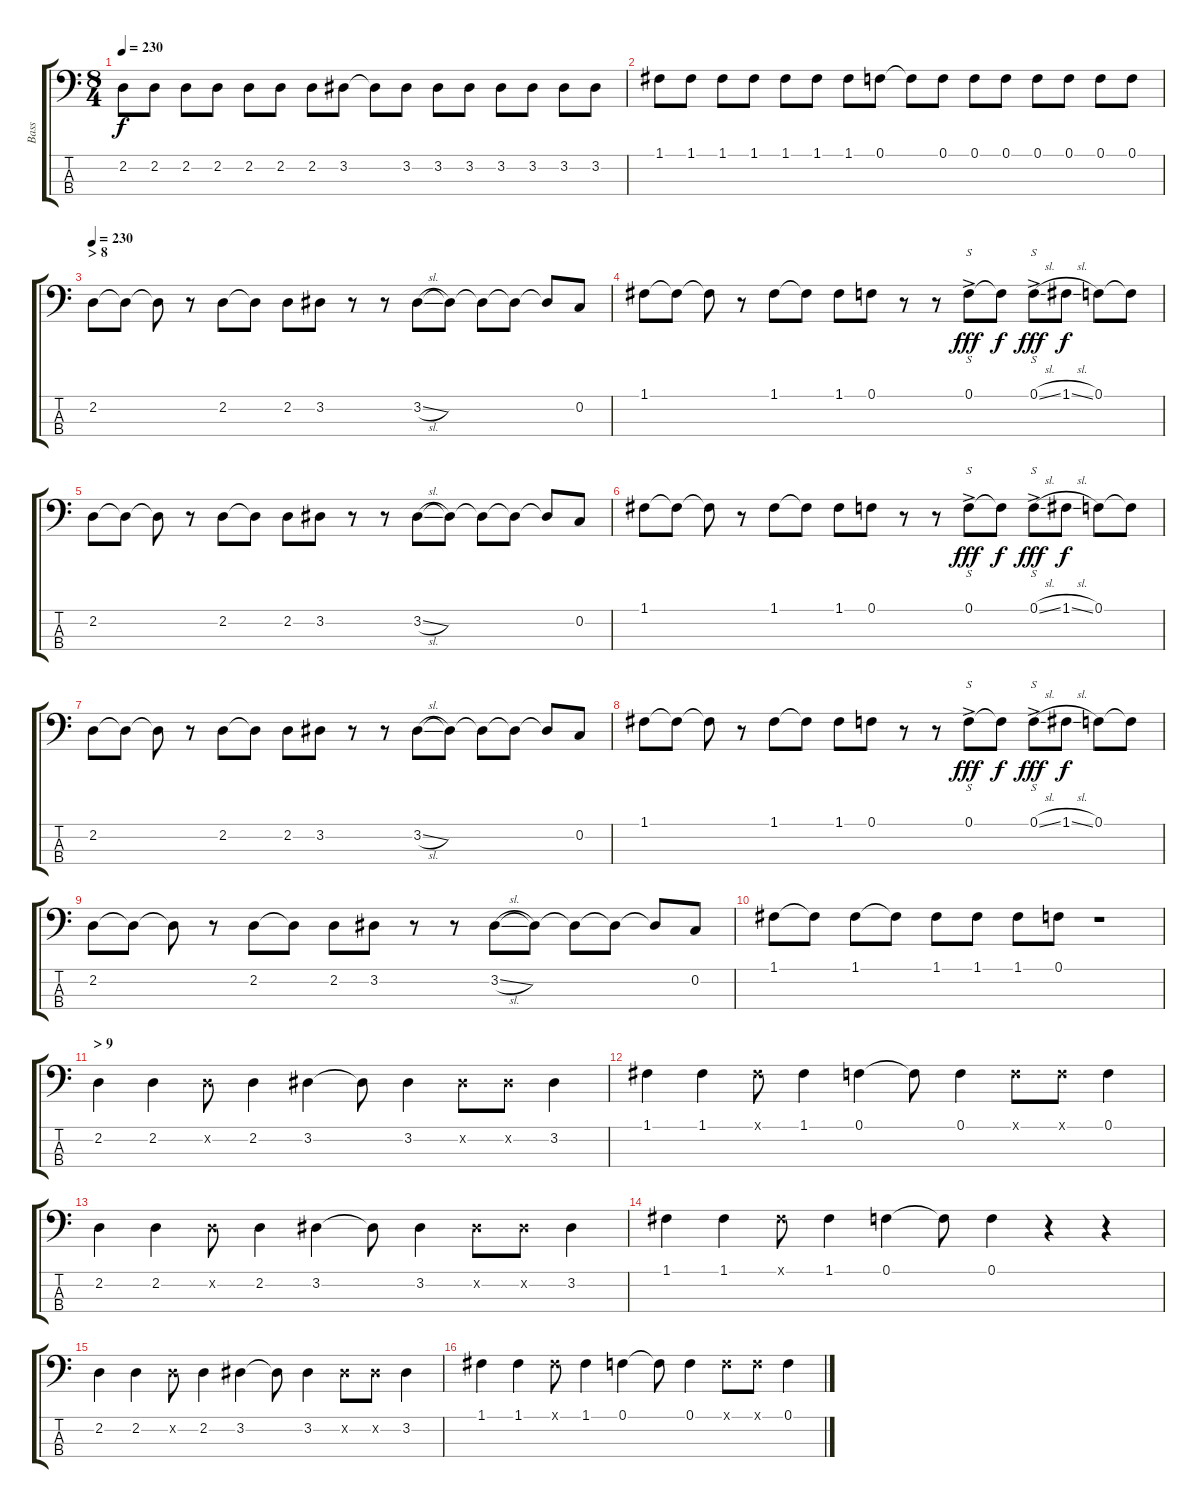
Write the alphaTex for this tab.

\track ("Bass" "Bass") {instrument electricbassfinger}
\staff {score tabs}
\tuning (F2 C2 G1 C1) {hide}
\ts (8 4)
\tempo 230
\clef f4
\ks c
2.2.8{dy f} 2.2.8 2.2.8 2.2.8 2.2.8 2.2.8 2.2.8 3.2.8 3.2{t}.8 3.2.8 3.2.8 3.2.8 3.2.8 3.2.8 3.2.8 3.2.8 |
1.1.8 1.1.8 1.1.8 1.1.8 1.1.8 1.1.8 1.1.8 0.1.8 0.1{t}.8 0.1.8 0.1.8 0.1.8 0.1.8 0.1.8 0.1.8 0.1.8 |
\section ("" "> 8")
\tempo 230
2.2.8 2.2{t}.8 2.2{t}.8 r.8 2.2.8 2.2{t}.8 2.2.8 3.2.8 r.8 r.8 3.2{sl}.8 3.2{t}.8 3.2{t}.8 3.2{t}.8 3.2{t}.8 0.2.8 |
1.1.8 1.1{t}.8 1.1{t}.8 r.8 1.1.8 1.1{t}.8 1.1.8 0.1.8 r.8 r.8 0.1{ac}.8{s dy fff} 0.1{t}.8{dy f} 0.1{sl ac}.8{s dy fff} 1.1{sl}.8{dy f} 0.1.8 0.1{t}.8 |
2.2.8 2.2{t}.8 2.2{t}.8 r.8 2.2.8 2.2{t}.8 2.2.8 3.2.8 r.8 r.8 3.2{sl}.8 3.2{t}.8 3.2{t}.8 3.2{t}.8 3.2{t}.8 0.2.8 |
1.1.8 1.1{t}.8 1.1{t}.8 r.8 1.1.8 1.1{t}.8 1.1.8 0.1.8 r.8 r.8 0.1{ac}.8{s dy fff} 0.1{t}.8{dy f} 0.1{sl ac}.8{s dy fff} 1.1{sl}.8{dy f} 0.1.8 0.1{t}.8 |
2.2.8 2.2{t}.8 2.2{t}.8 r.8 2.2.8 2.2{t}.8 2.2.8 3.2.8 r.8 r.8 3.2{sl}.8 3.2{t}.8 3.2{t}.8 3.2{t}.8 3.2{t}.8 0.2.8 |
1.1.8 1.1{t}.8 1.1{t}.8 r.8 1.1.8 1.1{t}.8 1.1.8 0.1.8 r.8 r.8 0.1{ac}.8{s dy fff} 0.1{t}.8{dy f} 0.1{sl ac}.8{s dy fff} 1.1{sl}.8{dy f} 0.1.8 0.1{t}.8 |
2.2.8 2.2{t}.8 2.2{t}.8 r.8 2.2.8 2.2{t}.8 2.2.8 3.2.8 r.8 r.8 3.2{sl}.8 3.2{t}.8 3.2{t}.8 3.2{t}.8 3.2{t}.8 0.2.8 |
1.1.8 1.1{t}.8 1.1.8 1.1{t}.8 1.1.8 1.1.8 1.1.8 0.1.8 r.1 |
\section ("" "> 9")
2.2.4 2.2.4 2.2{x}.8 2.2.4 3.2.4 3.2{t}.8 3.2.4 3.2{x}.8 3.2{x}.8 3.2.4 |
1.1.4 1.1.4 1.1{x}.8 1.1.4 0.1.4 0.1{t}.8 0.1.4 0.1{x}.8 0.1{x}.8 0.1.4 |
2.2.4 2.2.4 2.2{x}.8 2.2.4 3.2.4 3.2{t}.8 3.2.4 3.2{x}.8 3.2{x}.8 3.2.4 |
1.1.4 1.1.4 1.1{x}.8 1.1.4 0.1.4 0.1{t}.8 0.1.4 r.4 r.4 |
2.2.4 2.2.4 2.2{x}.8 2.2.4 3.2.4 3.2{t}.8 3.2.4 3.2{x}.8 3.2{x}.8 3.2.4 |
1.1.4 1.1.4 1.1{x}.8 1.1.4 0.1.4 0.1{t}.8 0.1.4 0.1{x}.8 0.1{x}.8 0.1.4
